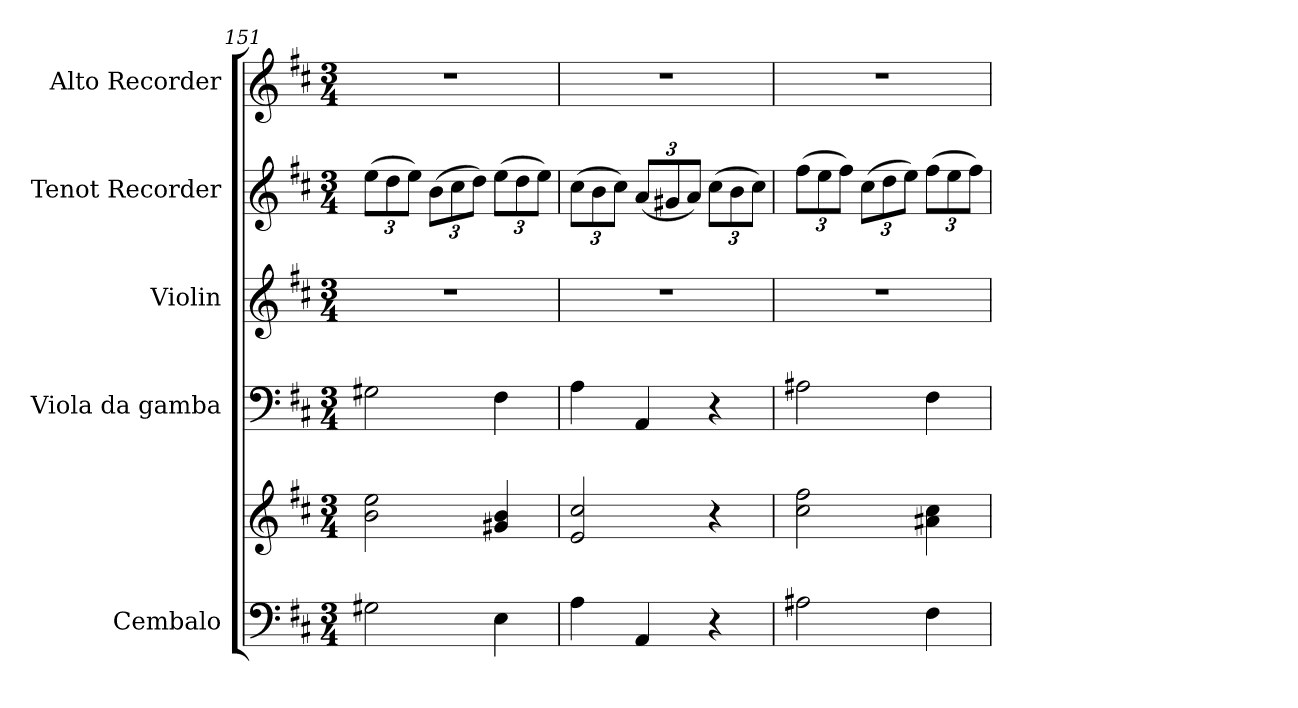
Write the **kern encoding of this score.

**kern	**kern	**kern	**kern	**kern	**kern
*part5	*part5	*part4	*part3	*part2	*part1
*staff6	*staff5	*staff4	*staff3	*staff2	*staff1
*I"Cembalo	*	*I"Viola da gamba	*I"Violin	*I"Tenot Recorder	*I"Alto Recorder
*	*	*I'Vla. d. g.	*I'Vln.	*I'T. Rec.	*I'A. Rec
*clefF4	*clefG2	*clefF4	*clefG2	*clefG2	*clefG2
*k[f#c#]	*k[f#c#]	*k[f#c#]	*k[f#c#]	*k[f#c#]	*k[f#c#]
*M3/4	*M3/4	*M3/4	*M3/4	*M3/4	*M3/4
*	*	*	*	*Xbrackettup	*
=151	=151	=151	=151	=151	=151
2G#X\	2b\ 2ee\	2G#X\	2.r	(12ee\L	2.r
.	.	.	.	12dd\	.
.	.	.	.	12ee\J)	.
.	.	.	.	(12b\L	.
.	.	.	.	12cc#\	.
.	.	.	.	12dd\J)	.
4E\	4g#X/ 4b/	4F#\	.	(12ee\L	.
.	.	.	.	12dd\	.
.	.	.	.	12ee\J)	.
=152	=152	=152	=152	=152	=152
4A\	2e/ 2cc#/	4A\	2.r	(12cc#\L	2.r
.	.	.	.	12b\	.
.	.	.	.	12cc#\J)	.
4AA/	.	4AA/	.	(12a/L	.
.	.	.	.	12g#X/	.
.	.	.	.	12a/J)	.
4r	4r	4r	.	(12cc#\L	.
.	.	.	.	12b\	.
.	.	.	.	12cc#\J)	.
=153	=153	=153	=153	=153	=153
2A#X\	2cc#\ 2ff#\	2A#X\	2.r	(12ff#\L	2.r
.	.	.	.	12ee\	.
.	.	.	.	12ff#\J)	.
.	.	.	.	(12cc#\L	.
.	.	.	.	12dd\	.
.	.	.	.	12ee\J)	.
4F#\	4a#X\ 4cc#\	4F#\	.	(12ff#\L	.
.	.	.	.	12ee\	.
.	.	.	.	12ff#\J)	.
=	=	=	=	=	=
*-	*-	*-	*-	*-	*-
